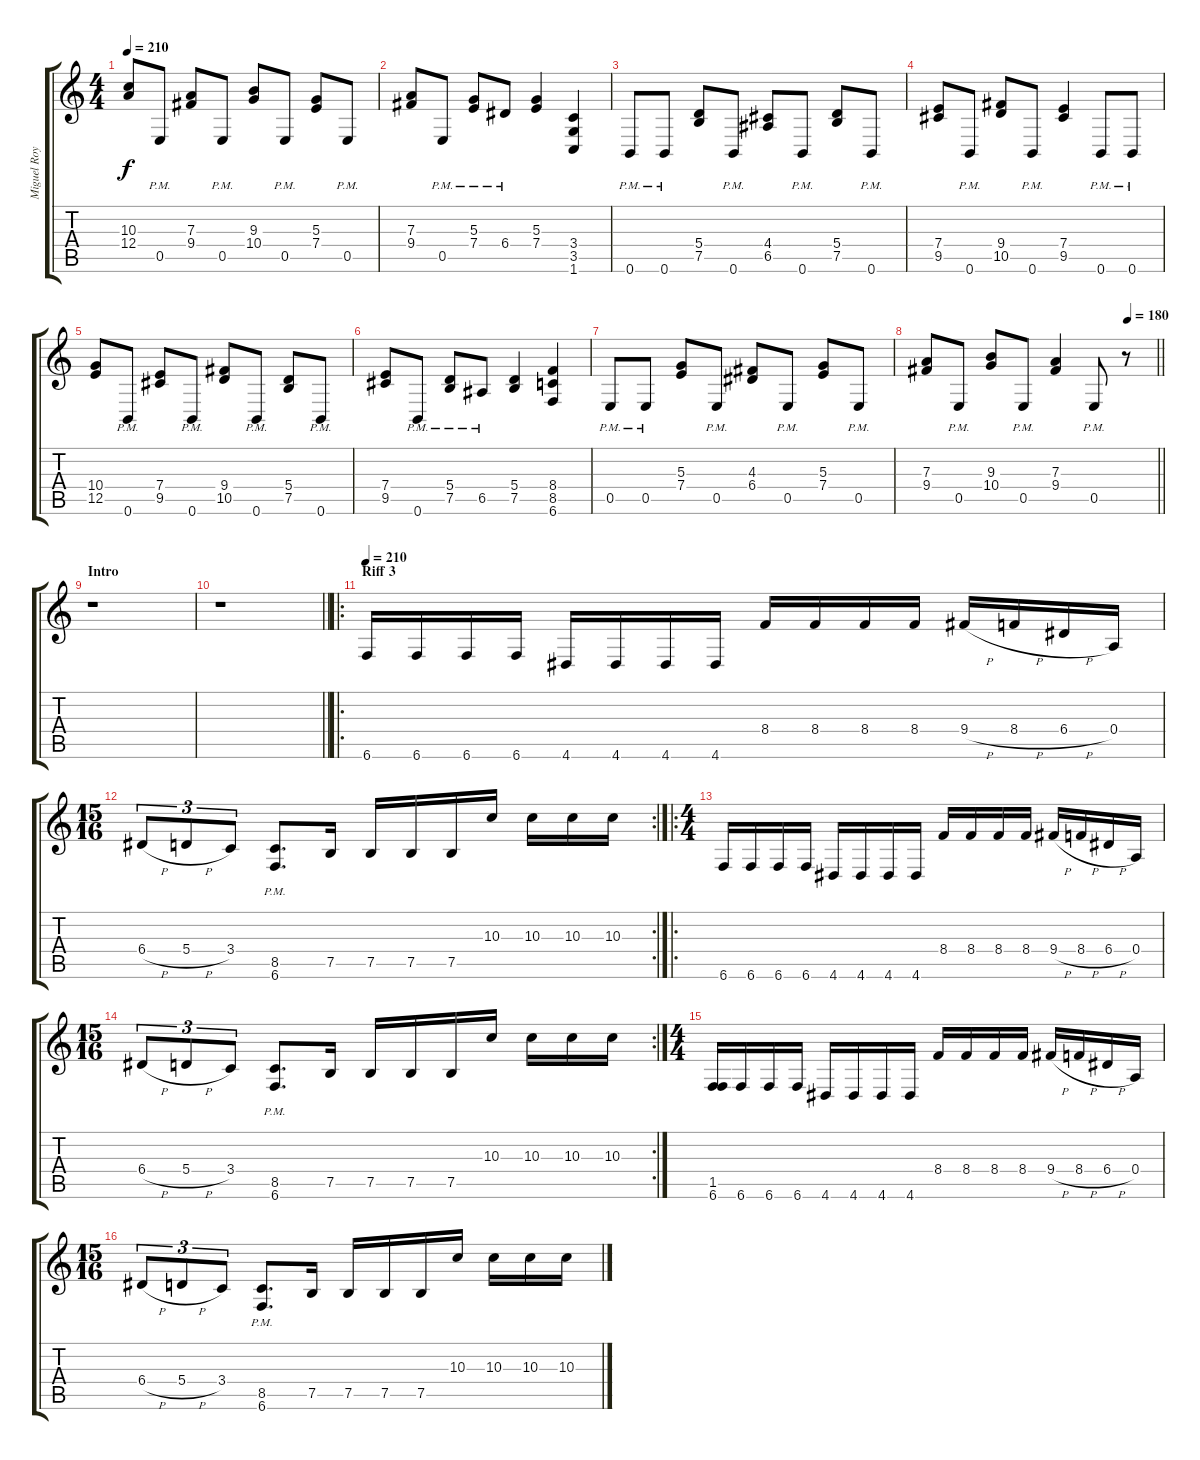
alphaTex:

\track ("Miguel Roy" "Miguel Roy") {instrument distortionguitar}
\staff {score tabs}
\tuning (B3 Gb3 D3 A2 E2 B1) {hide}
\ts (4 4)
\tempo 210
\clef g2
\ks c
(10.3 12.4).8{dy f} 0.5{pm}.8 (7.3 9.4).8 0.5{pm}.8 (9.3 10.4).8 0.5{pm}.8 (5.3 7.4).8 0.5{pm}.8 |
(7.3 9.4).8 0.5{pm}.8 (5.3{pm} 7.4{pm}).8 6.4{pm}.8 (5.3 7.4).4 (3.4 3.5 1.6).4 |
0.6{pm}.8 0.6{pm}.8 (5.4 7.5).8 0.6{pm}.8 (4.4 6.5).8 0.6{pm}.8 (5.4 7.5).8 0.6{pm}.8 |
(7.4 9.5).8 0.6{pm}.8 (9.4 10.5).8 0.6{pm}.8 (7.4 9.5).4 0.6{pm}.8 0.6{pm}.8 |
(10.4 12.5).8 0.6{pm}.8 (7.4 9.5).8 0.6{pm}.8 (9.4 10.5).8 0.6{pm}.8 (5.4 7.5).8 0.6{pm}.8 |
(7.4 9.5).8 0.6{pm}.8 (5.4{pm} 7.5{pm}).8 6.5{pm}.8 (5.4 7.5).4 (8.4 8.5 6.6).4 |
0.5{pm}.8 0.5{pm}.8 (5.3 7.4).8 0.5{pm}.8 (4.3 6.4).8 0.5{pm}.8 (5.3 7.4).8 0.5{pm}.8 |
\tempo (180 0.875)
\barLineRight lightlight
(7.3 9.4).8 0.5{pm}.8 (9.3 10.4).8 0.5{pm}.8 (7.3 9.4).4 0.5{pm}.8 r.8 |
\section ("" "Intro")
r.1 |
\barLineRight lightlight
r.1 |
\ro
\section ("" "Riff 3")
\tempo 210
6.6.16 6.6.16 6.6.16 6.6.16 4.6.16 4.6.16 4.6.16 4.6.16 8.4.16 8.4.16 8.4.16 8.4.16 9.4{h}.16 8.4{h}.16 6.4{h}.16 0.4.16 |
\rc 2
\ts (15 16)
6.4{h}.8{tu (3 2)} 5.4{h}.8{tu (3 2)} 3.4.8{tu (3 2)} (8.5{pm} 6.6{pm}).8{d} 7.5.16 7.5.16 7.5.16 7.5.16 10.3.16 10.3.16 10.3.16 10.3.16 |
\ro
\ts (4 4)
6.6.16 6.6.16 6.6.16 6.6.16 4.6.16 4.6.16 4.6.16 4.6.16 8.4.16 8.4.16 8.4.16 8.4.16 9.4{h}.16 8.4{h}.16 6.4{h}.16 0.4.16 |
\rc 2
\ts (15 16)
6.4{h}.8{tu (3 2)} 5.4{h}.8{tu (3 2)} 3.4.8{tu (3 2)} (8.5{pm} 6.6{pm}).8{d} 7.5.16 7.5.16 7.5.16 7.5.16 10.3.16 10.3.16 10.3.16 10.3.16 |
\ts (4 4)
(1.5 6.6).16 6.6.16 6.6.16 6.6.16 4.6.16 4.6.16 4.6.16 4.6.16 8.4.16 8.4.16 8.4.16 8.4.16 9.4{h}.16 8.4{h}.16 6.4{h}.16 0.4.16 |
\ts (15 16)
6.4{h}.8{tu (3 2)} 5.4{h}.8{tu (3 2)} 3.4.8{tu (3 2)} (8.5{pm} 6.6{pm}).8{d} 7.5.16 7.5.16 7.5.16 7.5.16 10.3.16 10.3.16 10.3.16 10.3.16
